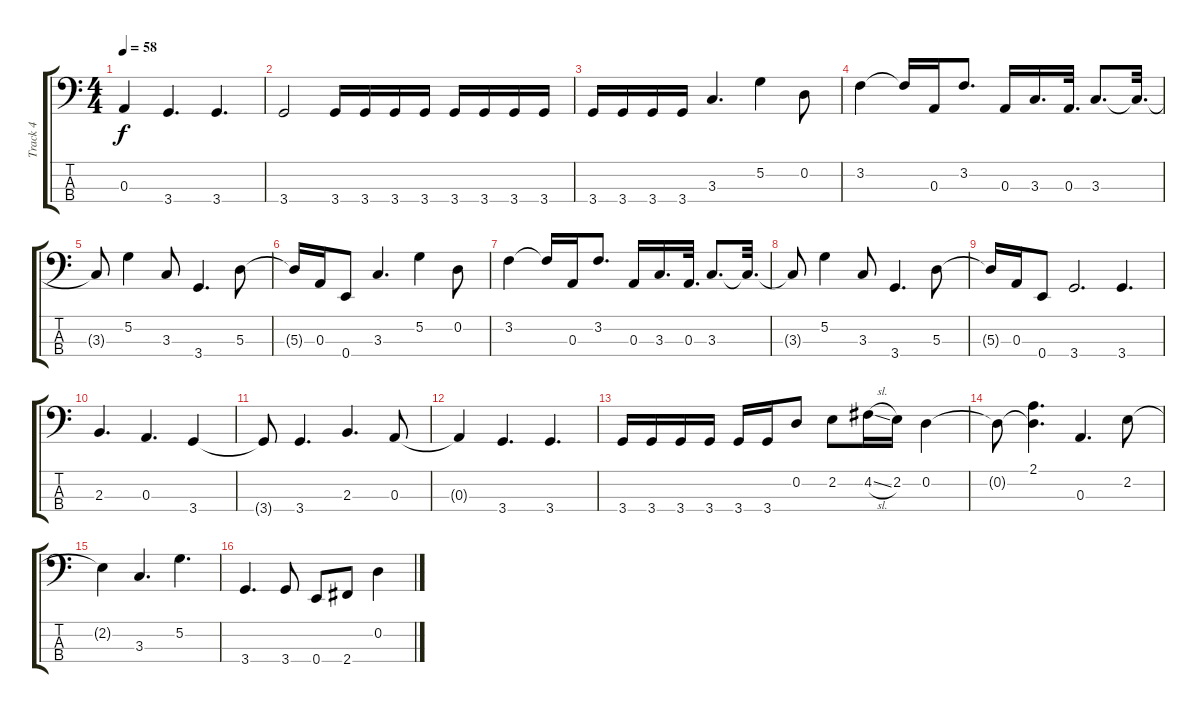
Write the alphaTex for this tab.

\track ("Track 4" "Track 4") {instrument electricbassfinger}
\staff {score tabs}
\tuning (G2 D2 A1 E1) {hide}
\ts (4 4)
\tempo 58
\clef f4
\ks c
0.3{t}.4{dy f} 3.4.4{d} 3.4.4{d} |
3.4.2 3.4.16 3.4.16 3.4.16 3.4.16 3.4.16 3.4.16 3.4.16 3.4.16 |
3.4.16 3.4.16 3.4.16 3.4.16 3.3.4{d} 5.2.4 0.2.8 |
3.2.4 3.2{t}.16 0.3.16 3.2.8{d} 0.3.16 3.3.16{d} 0.3.32{d} 3.3.8{d} 3.3{t}.32{d} |
3.3{t}.8 5.2.4 3.3.8 3.4.4{d} 5.3.8 |
5.3{t}.16 0.3.16 0.4.8 3.3.4{d} 5.2.4 0.2.8 |
3.2.4 3.2{t}.16 0.3.16 3.2.8{d} 0.3.16 3.3.16{d} 0.3.32{d} 3.3.8{d} 3.3{t}.32{d} |
3.3{t}.8 5.2.4 3.3.8 3.4.4{d} 5.3.8 |
5.3{t}.16 0.3.16 0.4.8 3.4.2{d} 3.4.4{d} |
2.3.4{d} 0.3.4{d} 3.4.4 |
3.4{t}.8 3.4.4{d} 2.3.4{d} 0.3.8 |
0.3{t}.4 3.4.4{d} 3.4.4{d} |
3.4.16 3.4.16 3.4.16 3.4.16 3.4.16 3.4.16 0.2.8 2.2.8 4.2{sl}.16 2.2.16 0.2.4 |
0.2{t}.8 (2.1 0.2{t}).4{d} 0.3.4{d} 2.2.8 |
2.2{t}.4 3.3.4{d} 5.2.4{d} |
3.4.4{d} 3.4.8 0.4.8 2.4.8 0.2.4
